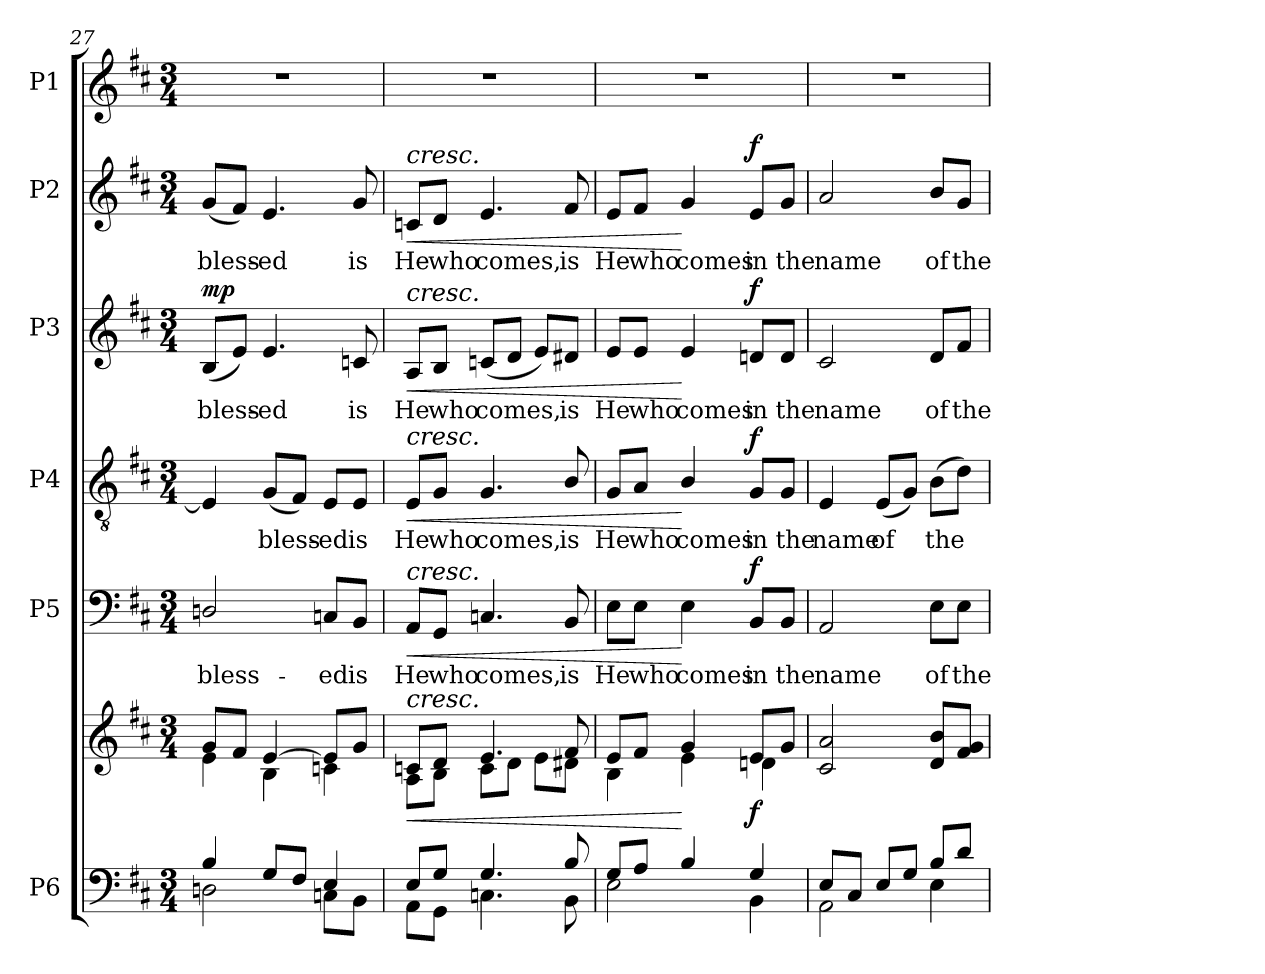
**kern	**kern	**dynam	**kern	**text	**dynam	**kern	**text	**dynam	**kern	**text	**dynam	**kern	**text	**dynam	**kern
*part6	*part6	*part6	*part5	*part5	*part5	*part4	*part4	*part4	*part3	*part3	*part3	*part2	*part2	*part2	*part1
*staff7	*staff6	*staff6/7	*staff5	*staff5	*staff5	*staff4	*staff4	*staff4	*staff3	*staff3	*staff3	*staff2	*staff2	*staff2	*staff1
*I"P6	*	*	*I"P5	*	*	*I"P4	*	*	*I"P3	*	*	*I"P2	*	*	*I"P1
!!LO:PB:g=z
*clefF4	*clefG2	*	*clefF4	*	*	*clefGv2	*	*	*clefG2	*	*	*clefG2	*	*	*clefG2
*	*	*	*	*	*	*ITrd7c12	*	*	*	*	*	*	*	*	*
*k[f#c#]	*k[f#c#]	*	*k[f#c#]	*	*	*k[f#c#]	*	*	*k[f#c#]	*	*	*k[f#c#]	*	*	*k[f#c#]
*b:	*b:	*	*b:	*	*	*b:	*	*	*b:	*	*	*b:	*	*	*b:
*M3/4	*M3/4	*	*M3/4	*	*	*M3/4	*	*	*M3/4	*	*	*M3/4	*	*	*M3/4
=27	=27	=27	=27	=27	=27	=27	=27	=27	=27	=27	=27	=27	=27	=27	=27
*^	*^	*	*	*	*	*	*	*	*	*	*	*	*	*	*
!	!	!	!	!	!	!LO:LY:b:color=#000000	!	!	!	!	!	!	!	!	!	!	!
!	!	!	!	!	!	!	!	!	!	!	!	!LO:LY:b:color=#000000	!	!	!	!	!
!	!	!	!	!	!	!	!	!	!	!	!	!	!	!	!LO:LY:b:color=#000000	!	!LO:N:vis=1
4Bi/	2Dni\	8gi/L	4ei\	.	2Dni/	bless-	.	4EEi/]	.	.	(8Bi/L	bless-	mp	(8gi/L	bless-	.	2.r
.	.	8f#i/J	.	.	.	.	.	.	.	.	8ei/J)	.	.	8f#i/J)	.	.	.
!	!	!	!	!	!	!	!	!	!LO:LY:b:color=#000000	!	!	!	!	!	!	!	!
!	!	!	!	!	!	!	!	!	!	!	!	!LO:LY:b:color=#000000	!	!	!	!	!
!	!	!	!	!	!	!	!	!	!	!	!	!	!	!	!LO:LY:b:color=#000000	!	!
8Gi/L	.	[>4ei/	4Bi\	.	.	.	.	(8GGi/L	bless-	.	4.ei/	-ed	.	4.ei/	-ed	.	.
8F#i/J	.	.	.	.	.	.	.	8FF#i/J)	.	.	.	.	.	.	.	.	.
!	!	!	!	!	!	!LO:LY:b:color=#000000	!	!	!	!	!	!	!	!	!	!	!
!	!	!	!	!	!	!	!	!	!LO:LY:b:color=#000000	!	!	!	!	!	!	!	!
4Ei/	8Cni\L	8ei/L]	4cni\	.	8Cni/L	-ed	.	8EEi/L	-ed	.	.	.	.	.	.	.	.
!	!	!	!	!	!	!LO:LY:b:color=#000000	!	!	!	!	!	!	!	!	!	!	!
!	!	!	!	!	!	!	!	!	!LO:LY:b:color=#000000	!	!	!	!	!	!	!	!
!	!	!	!	!	!	!	!	!	!	!	!	!LO:LY:b:color=#000000	!	!	!	!	!
!	!	!	!	!	!	!	!	!	!	!	!	!	!	!	!LO:LY:b:color=#000000	!	!
.	8BBi\J	8gi/J	.	.	8BBi/J	is	.	8EEi/J	is	.	8cni/	is	.	8gi/	is	.	.
=28	=28	=28	=28	=28	=28	=28	=28	=28	=28	=28	=28	=28	=28	=28	=28	=28	=28
!	!	!	!	!LO:HP:b	!	!	!	!	!	!	!	!	!	!	!	!	!
!	!	!	!	!	!	!LO:LY:b:color=#000000	!LO:HP:b	!	!	!	!	!	!	!	!	!	!
!	!	!	!	!	!	!	!	!	!LO:LY:b:color=#000000	!LO:HP:b	!	!	!	!	!	!	!
!	!	!	!	!	!	!	!	!	!	!	!	!LO:LY:b:color=#000000	!LO:HP:b	!	!	!	!
!	!	!	!	!	!	!	!	!	!	!	!	!	!	!LO:TX:a:i:t=cresc.	!	!	!
!	!	!	!	!	!	!	!	!	!	!	!LO:TX:a:i:t=cresc.	!	!	!	!	!	!
!	!	!	!	!	!	!	!	!LO:TX:a:i:t=cresc.	!	!	!	!	!	!	!	!	!
!	!	!	!	!	!LO:TX:a:i:t=cresc.	!	!	!	!	!	!	!	!	!	!	!	!
!	!	!LO:TX:a:i:t=cresc.	!	!	!	!	!	!	!	!	!	!	!	!	!	!	!
!	!	!	!	!	!	!	!	!	!	!	!	!	!	!	!LO:LY:b:color=#000000	!LO:HP:b	!LO:N:vis=1
8Ei/L	8AAi\L	8cni/L	8Ai\L	<	8AAi/L	He	<	8EEi/L	He	<	8Ai/L	He	<	8cni/L	He	<	2.r
!	!	!	!	!	!	!LO:LY:b:color=#000000	!	!	!	!	!	!	!	!	!	!	!
!	!	!	!	!	!	!	!	!	!LO:LY:b:color=#000000	!	!	!	!	!	!	!	!
!	!	!	!	!	!	!	!	!	!	!	!	!LO:LY:b:color=#000000	!	!	!	!	!
!	!	!	!	!	!	!	!	!	!	!	!	!	!	!	!LO:LY:b:color=#000000	!	!
8Gi/J	8GGi\J	8di/J	8Bi\J	.	8GGi/J	who	.	8GGi/J	who	.	8Bi/J	who	.	8di/J	who	.	.
!	!	!	!	!	!	!LO:LY:b:color=#000000	!	!	!	!	!	!	!	!	!	!	!
!	!	!	!	!	!	!	!	!	!LO:LY:b:color=#000000	!	!	!	!	!	!	!	!
!	!	!	!	!	!	!	!	!	!	!	!	!LO:LY:b:color=#000000	!	!	!	!	!
!	!	!	!	!	!	!	!	!	!	!	!	!	!	!	!LO:LY:b:color=#000000	!	!
4.Gi/	4.Cni\	4.ei/	8ci\L	.	4.Cni/	comes,	.	4.GGi/	comes,	.	(8cni/L	comes,	.	4.ei/	comes,	.	.
.	.	.	8di\J	.	.	.	.	.	.	.	8di/J	.	.	.	.	.	.
.	.	.	8ei\L	.	.	.	.	.	.	.	8ei/L)	.	.	.	.	.	.
!	!	!	!	!	!	!LO:LY:b:color=#000000	!	!	!	!	!	!	!	!	!	!	!
!	!	!	!	!	!	!	!	!	!LO:LY:b:color=#000000	!	!	!	!	!	!	!	!
!	!	!	!	!	!	!	!	!	!	!	!	!LO:LY:b:color=#000000	!	!	!	!	!
!	!	!	!	!	!	!	!	!	!	!	!	!	!	!	!LO:LY:b:color=#000000	!	!
8Bi/	8BBi\	8f#i/	8d#Xi\J	.	8BBi/	is	.	8BBi/	is	.	8d#Xi/J	is	.	8f#i/	is	.	.
=29	=29	=29	=29	=29	=29	=29	=29	=29	=29	=29	=29	=29	=29	=29	=29	=29	=29
!	!	!	!	!	!	!LO:LY:b:color=#000000	!	!	!	!	!	!	!	!	!	!	!
!	!	!	!	!	!	!	!	!	!LO:LY:b:color=#000000	!	!	!	!	!	!	!	!
!	!	!	!	!	!	!	!	!	!	!	!	!LO:LY:b:color=#000000	!	!	!	!	!
!	!	!	!	!	!	!	!	!	!	!	!	!	!	!	!LO:LY:b:color=#000000	!	!LO:N:vis=1
8Gi/L	2Ei\	8ei/L	4Bi\	.	8Ei\L	He	.	8GGi/L	He	.	8ei/L	He	.	8ei/L	He	.	2.r
!	!	!	!	!	!	!LO:LY:b:color=#000000	!	!	!	!	!	!	!	!	!	!	!
!	!	!	!	!	!	!	!	!	!LO:LY:b:color=#000000	!	!	!	!	!	!	!	!
!	!	!	!	!	!	!	!	!	!	!	!	!LO:LY:b:color=#000000	!	!	!	!	!
!	!	!	!	!	!	!	!	!	!	!	!	!	!	!	!LO:LY:b:color=#000000	!	!
8Ai/J	.	8f#i/J	.	.	8Ei\J	who	.	8AAi/J	who	.	8ei/J	who	.	8f#i/J	who	.	.
!	!	!	!	!	!	!LO:LY:b:color=#000000	!	!	!	!	!	!	!	!	!	!	!
!	!	!	!	!	!	!	!	!	!LO:LY:b:color=#000000	!	!	!	!	!	!	!	!
!	!	!	!	!	!	!	!	!	!	!	!	!LO:LY:b:color=#000000	!	!	!	!	!
!	!	!	!	!	!	!	!	!	!	!	!	!	!	!	!LO:LY:b:color=#000000	!	!
4Bi/	.	4gi/	4ei\	[	4Ei\	comes	[	4BBi/	comes	[	4ei/	comes	[	4gi/	comes	[	.
!	!	!	!	!	!	!LO:LY:b:color=#000000	!	!	!	!	!	!	!	!	!	!	!
!	!	!	!	!	!	!	!	!	!LO:LY:b:color=#000000	!	!	!	!	!	!	!	!
!	!	!	!	!	!	!	!	!	!	!	!	!LO:LY:b:color=#000000	!	!	!	!	!
!	!	!	!	!	!	!	!	!	!	!	!	!	!	!	!LO:LY:b:color=#000000	!	!
4Gi/	4BBi\	8ei/L	4dni\	f	8BBi/L	in	f	8GGi/L	in	f	8dni/L	in	f	8ei/L	in	f	.
!	!	!	!	!	!	!LO:LY:b:color=#000000	!	!	!	!	!	!	!	!	!	!	!
!	!	!	!	!	!	!	!	!	!LO:LY:b:color=#000000	!	!	!	!	!	!	!	!
!	!	!	!	!	!	!	!	!	!	!	!	!LO:LY:b:color=#000000	!	!	!	!	!
!	!	!	!	!	!	!	!	!	!	!	!	!	!	!	!LO:LY:b:color=#000000	!	!
.	.	8gi/J	.	.	8BBi/J	the	.	8GGi/J	the	.	8di/J	the	.	8gi/J	the	.	.
*	*	*v	*v	*	*	*	*	*	*	*	*	*	*	*	*	*	*
=30	=30	=30	=30	=30	=30	=30	=30	=30	=30	=30	=30	=30	=30	=30	=30	=30
!	!	!	!	!	!LO:LY:b:color=#000000	!	!	!	!	!	!	!	!	!	!	!
!	!	!	!	!	!	!	!	!LO:LY:b:color=#000000	!	!	!	!	!	!	!	!
!	!	!	!	!	!	!	!	!	!	!	!LO:LY:b:color=#000000	!	!	!	!	!
!	!	!	!	!	!	!	!	!	!	!	!	!	!	!LO:LY:b:color=#000000	!	!LO:N:vis=1
8Ei/L	2AAi\	2c#i/ 2ai	.	2AAi/	name	.	4EEi/	name	.	2c#i/	name	.	2ai/	name	.	2.r
8C#i/J	.	.	.	.	.	.	.	.	.	.	.	.	.	.	.	.
!	!	!	!	!	!	!	!	!LO:LY:b:color=#000000	!	!	!	!	!	!	!	!
8Ei/L	.	.	.	.	.	.	(8EEi/L	of	.	.	.	.	.	.	.	.
8Gi/J	.	.	.	.	.	.	8GGi/J)	.	.	.	.	.	.	.	.	.
!	!	!	!	!	!LO:LY:b:color=#000000	!	!	!	!	!	!	!	!	!	!	!
!	!	!	!	!	!	!	!	!LO:LY:b:color=#000000	!	!	!	!	!	!	!	!
!	!	!	!	!	!	!	!	!	!	!	!LO:LY:b:color=#000000	!	!	!	!	!
!	!	!	!	!	!	!	!	!	!	!	!	!	!	!LO:LY:b:color=#000000	!	!
8Bi/L	4Ei\	8di/ 8biL	.	8Ei\L	of	.	(8BBi\L	the	.	8di/L	of	.	8bi/L	of	.	.
!	!	!	!	!	!LO:LY:b:color=#000000	!	!	!	!	!	!	!	!	!	!	!
!	!	!	!	!	!	!	!	!	!	!	!LO:LY:b:color=#000000	!	!	!	!	!
!	!	!	!	!	!	!	!	!	!	!	!	!	!	!LO:LY:b:color=#000000	!	!
8di/J	.	8f#i/ 8giJ	.	8Ei\J	the	.	8Di\J)	.	.	8f#i/J	the	.	8gi/J	the	.	.
*v	*v	*	*	*	*	*	*	*	*	*	*	*	*	*	*	*
=	=	=	=	=	=	=	=	=	=	=	=	=	=	=	=
*-	*-	*-	*-	*-	*-	*-	*-	*-	*-	*-	*-	*-	*-	*-	*-
